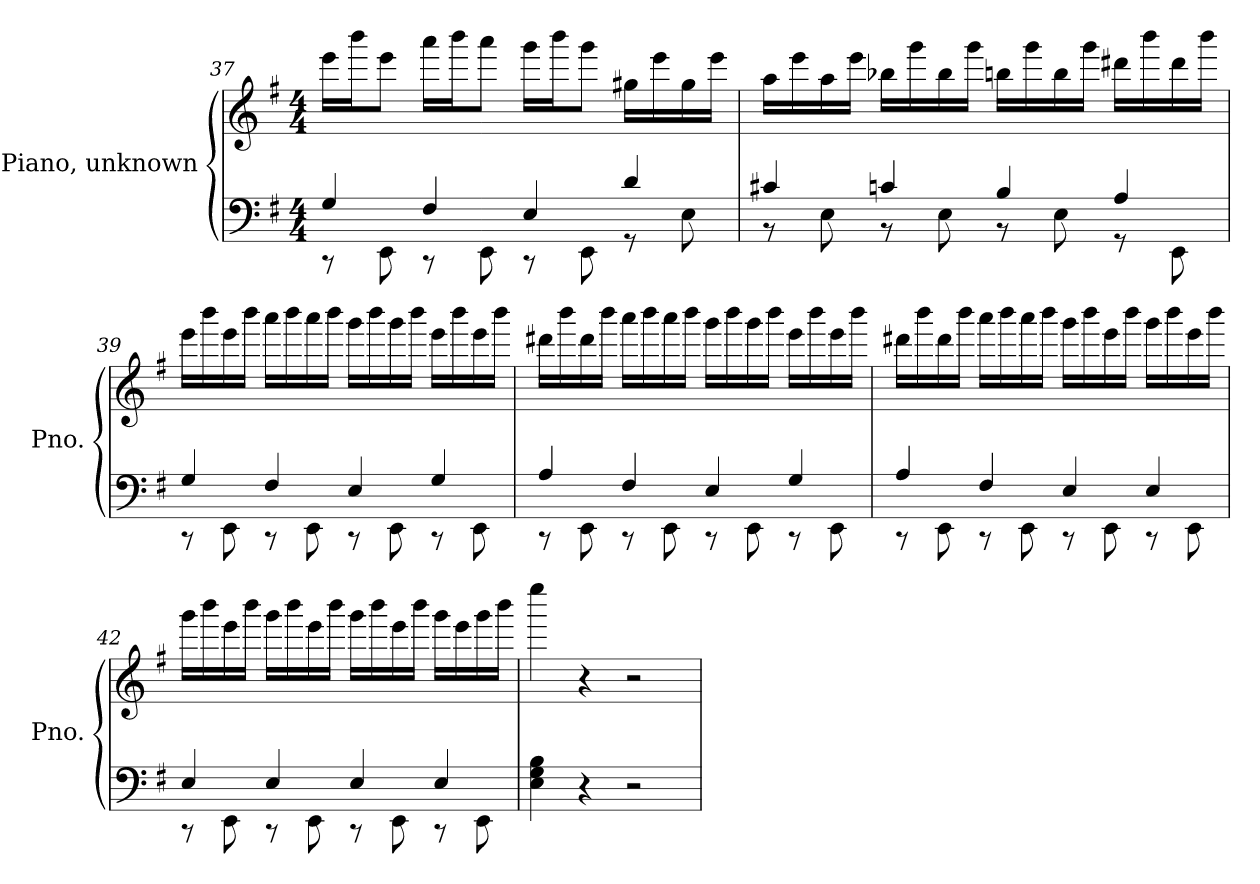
**kern	**kern
*part1	*part1
*staff2	*staff1
*I"Piano, unknown	*
*I'Pno.	*
!!LO:LB:g=z
*clefF4	*clefG2
*k[f#]	*k[f#]
*M4/4	*M4/4
=37	=37
*^	*
4G/	8r	16eee\LL
.	.	16bbb\J
.	8EE\	8eee\J
4F#/	8r	16aaa\LL
.	.	16bbb\J
.	8EE\	8aaa\J
4E/	8r	16ggg\LL
.	.	16bbb\J
.	8EE\	8ggg\J
4d/	8r	16gg#X\LL
.	.	16eee\
.	8E\	16gg#\
.	.	16eee\JJ
=38	=38	=38
4c#X/	8r	16aa\LL
.	.	16eee\
.	8E\	16aa\
.	.	16eee\JJ
4cn/	8r	16bb-X\LL
.	.	16ggg\
.	8E\	16bb-\
.	.	16ggg\JJ
4B/	8r	16bbn\LL
.	.	16ggg\
.	8E\	16bb\
.	.	16ggg\JJ
4A/	8r	16ddd#X\LL
.	.	16bbb\
.	8EE\	16ddd#\
.	.	16bbb\JJ
!!LO:LB:g=z
=39	=39	=39
4G/	8r	16eee\LL
.	.	16bbb\
.	8EE\	16eee\
.	.	16bbb\JJ
4F#/	8r	16aaa\LL
.	.	16bbb\
.	8EE\	16aaa\
.	.	16bbb\JJ
4E/	8r	16ggg\LL
.	.	16bbb\
.	8EE\	16ggg\
.	.	16bbb\JJ
4G/	8r	16eee\LL
.	.	16bbb\
.	8EE\	16eee\
.	.	16bbb\JJ
=40	=40	=40
4A/	8r	16ddd#X\LL
.	.	16bbb\
.	8EE\	16ddd#\
.	.	16bbb\JJ
4F#/	8r	16aaa\LL
.	.	16bbb\
.	8EE\	16aaa\
.	.	16bbb\JJ
4E/	8r	16ggg\LL
.	.	16bbb\
.	8EE\	16ggg\
.	.	16bbb\JJ
4G/	8r	16eee\LL
.	.	16bbb\
.	8EE\	16eee\
.	.	16bbb\JJ
!!LO:LB:g=z
=41	=41	=41
4A/	8r	16ddd#X\LL
.	.	16bbb\
.	8EE\	16ddd#\
.	.	16bbb\JJ
4F#/	8r	16aaa\LL
.	.	16bbb\
.	8EE\	16aaa\
.	.	16bbb\JJ
4E/	8r	16ggg\LL
.	.	16bbb\
.	8EE\	16eee\
.	.	16bbb\JJ
4E/	8r	16ggg\LL
.	.	16bbb\
.	8EE\	16eee\
.	.	16bbb\JJ
=42	=42	=42
4E/	8r	16ggg\LL
.	.	16bbb\
.	8EE\	16eee\
.	.	16bbb\JJ
4E/	8r	16ggg\LL
.	.	16bbb\
.	8EE\	16eee\
.	.	16bbb\JJ
4E/	8r	16ggg\LL
.	.	16bbb\
.	8EE\	16eee\
.	.	16bbb\JJ
4E/	8r	16ggg\LL
.	.	16eee\
.	8EE\	16ggg\
.	.	16bbb\JJ
*v	*v	*
!!LO:LB:g=z
=43	=43
4E\ 4G\ 4B\	4eeee\
4r	4r
2r	2r
=	=
*-	*-
